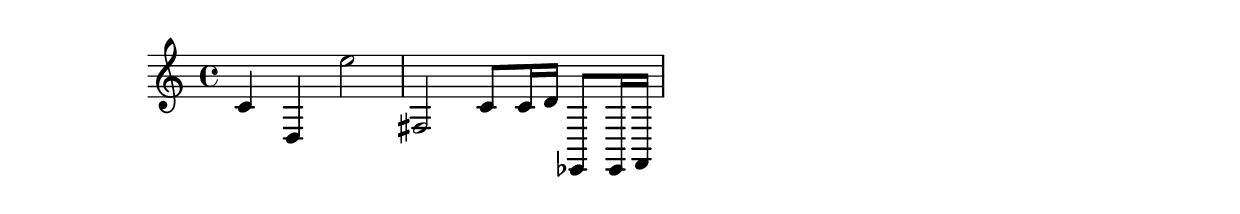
\version "2.18.2"
\book {
  \header {
  }

  \bookpart {
    <<
    \new Staff = Staff \with { }
    \context Staff = Staff {
      \relative c {
        c'4 d, e''2 fis,,
        c'8 c16 d ees,,8 ees16 f
      }
    }
    >>
  }
}
